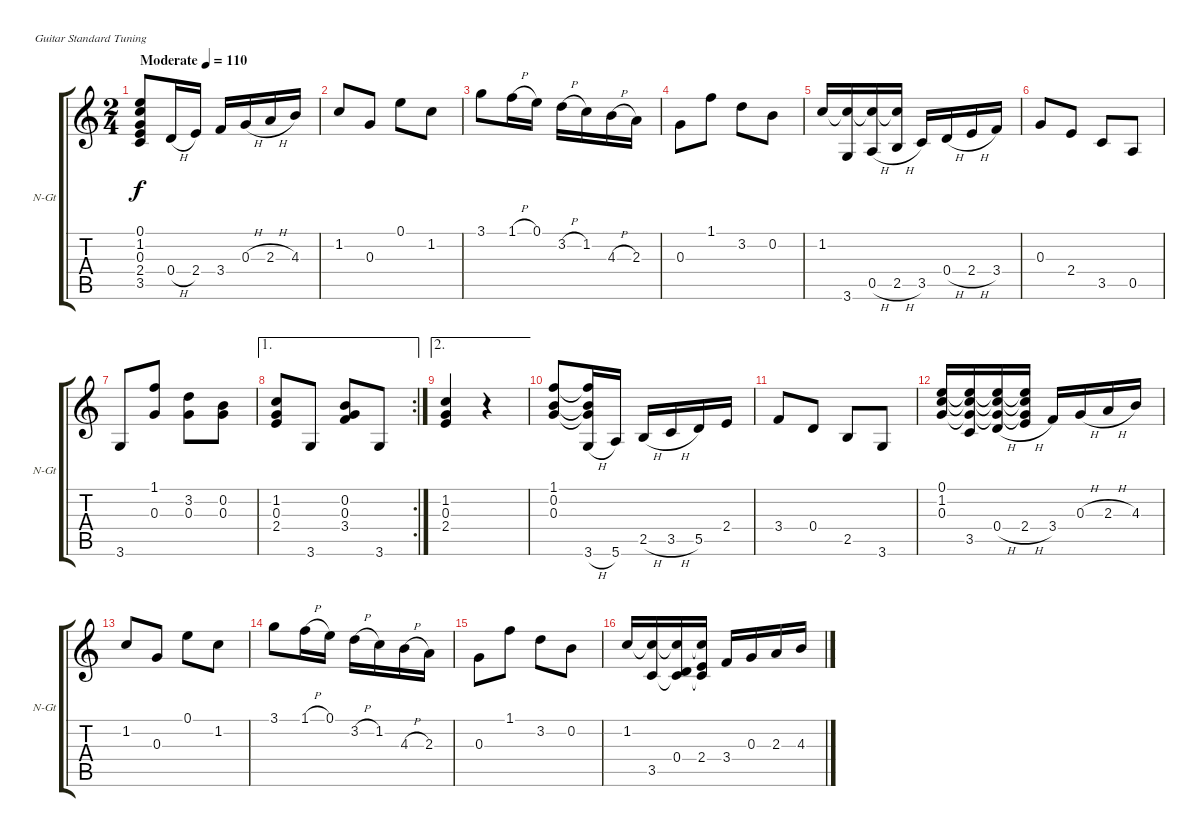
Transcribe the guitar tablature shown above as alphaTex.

\bracketExtendMode groupsimilarinstruments
\useSystemSignSeparator
\singleTrackTrackNamePolicy allsystems
\multiTrackTrackNamePolicy allsystems
\firstSystemTrackNameOrientation horizontal
\otherSystemsTrackNameOrientation horizontal
\track ("Äîðîæêà 1" "N-Gt") {instrument acousticguitarnylon}
\staff {score tabs}
\tuning (E4 B3 G3 D3 A2 E2)
\ts (2 4)
\beaming (8 2 2)
\tempo (110 "Moderate")
\clef g2
\ks c
(0.1 1.2 0.3 2.4 3.5).8{dy f instrument acousticguitarnylon} 0.4{h}.16 2.4.16 3.4.16 0.3{h}.16 2.3{h}.16 4.3.16 |
1.2.8 0.3.8 0.1.8 1.2.8 |
3.1.8 1.1{h}.16 0.1.16 3.2{h}.16 1.2.16 4.3{h}.16 2.3.16 |
0.3.8 1.1.8 3.2.8 0.2.8 |
1.2.16 (1.2{t} 3.6).16 (1.2{t} 0.5{h}).16 (1.2{t} 2.5{h}).16 3.5.16 0.4{h}.16 2.4{h}.16 3.4.16 |
0.3.8 2.4.8 3.5.8 0.5.8 |
3.6.8 (1.1 0.3).8 (3.2 0.3).8 (0.2 0.3).8 |
\ae 1
\rc 2
(1.2 0.3 2.4).8 3.6.8 (0.2 0.3 3.4).8 3.6.8 |
\ae 2
(1.2 0.3 2.4).4 r.4 |
(1.1 0.2 0.3).8 (1.1{t} 0.2{t} 0.3{t} 3.6{h}).16 5.6.16 2.5{h}.16 3.5{h}.16 5.5.16 2.4.16 |
3.4.8 0.4.8 2.5.8 3.6.8 |
(0.1 1.2 0.3).16 (0.1{t} 1.2{t} 0.3{t} 3.5).16 (0.1{t} 1.2{t} 0.3{t} 0.4{h}).16 (0.1{t} 1.2{t} 0.3{t} 2.4{h}).16 3.4.16 0.3{h}.16 2.3{h}.16 4.3.16 |
1.2.8 0.3.8 0.1.8 1.2.8 |
3.1.8 1.1{h}.16 0.1.16 3.2{h}.16 1.2.16 4.3{h}.16 2.3.16 |
0.3.8 1.1.8 3.2.8 0.2.8 |
1.2.16 (1.2{t} 3.5).16 (1.2{t} 0.4 3.5{t}).16 (1.2{t} 2.4 3.5{t}).16 3.4.16 0.3.16 2.3.16 4.3.16
